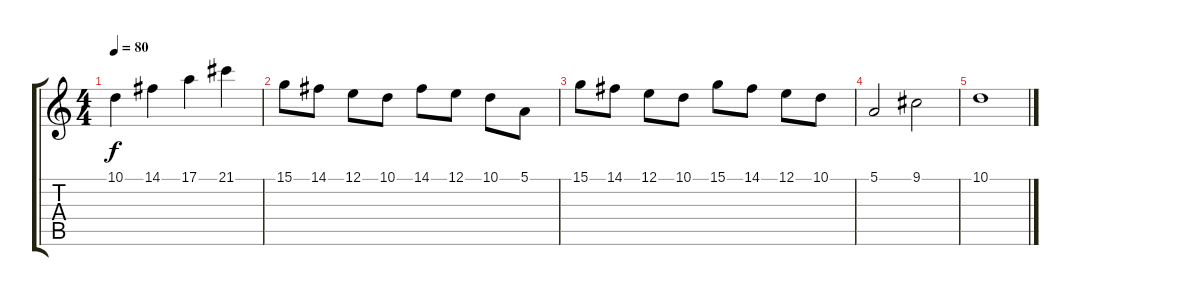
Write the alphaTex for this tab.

\track "" {instrument stringensemble1}
\staff {score tabs}
\tuning (E4 B3 G3 D3 A2 E2) {hide}
\ts (4 4)
\tempo 80
\clef g2
\ks c
10.1.4{dy f} 14.1.4 17.1.4 21.1.4 |
15.1.8 14.1.8 12.1.8 10.1.8 14.1.8 12.1.8 10.1.8 5.1.8 |
15.1.8 14.1.8 12.1.8 10.1.8 15.1.8 14.1.8 12.1.8 10.1.8 |
5.1.2 9.1.2 |
10.1.1
